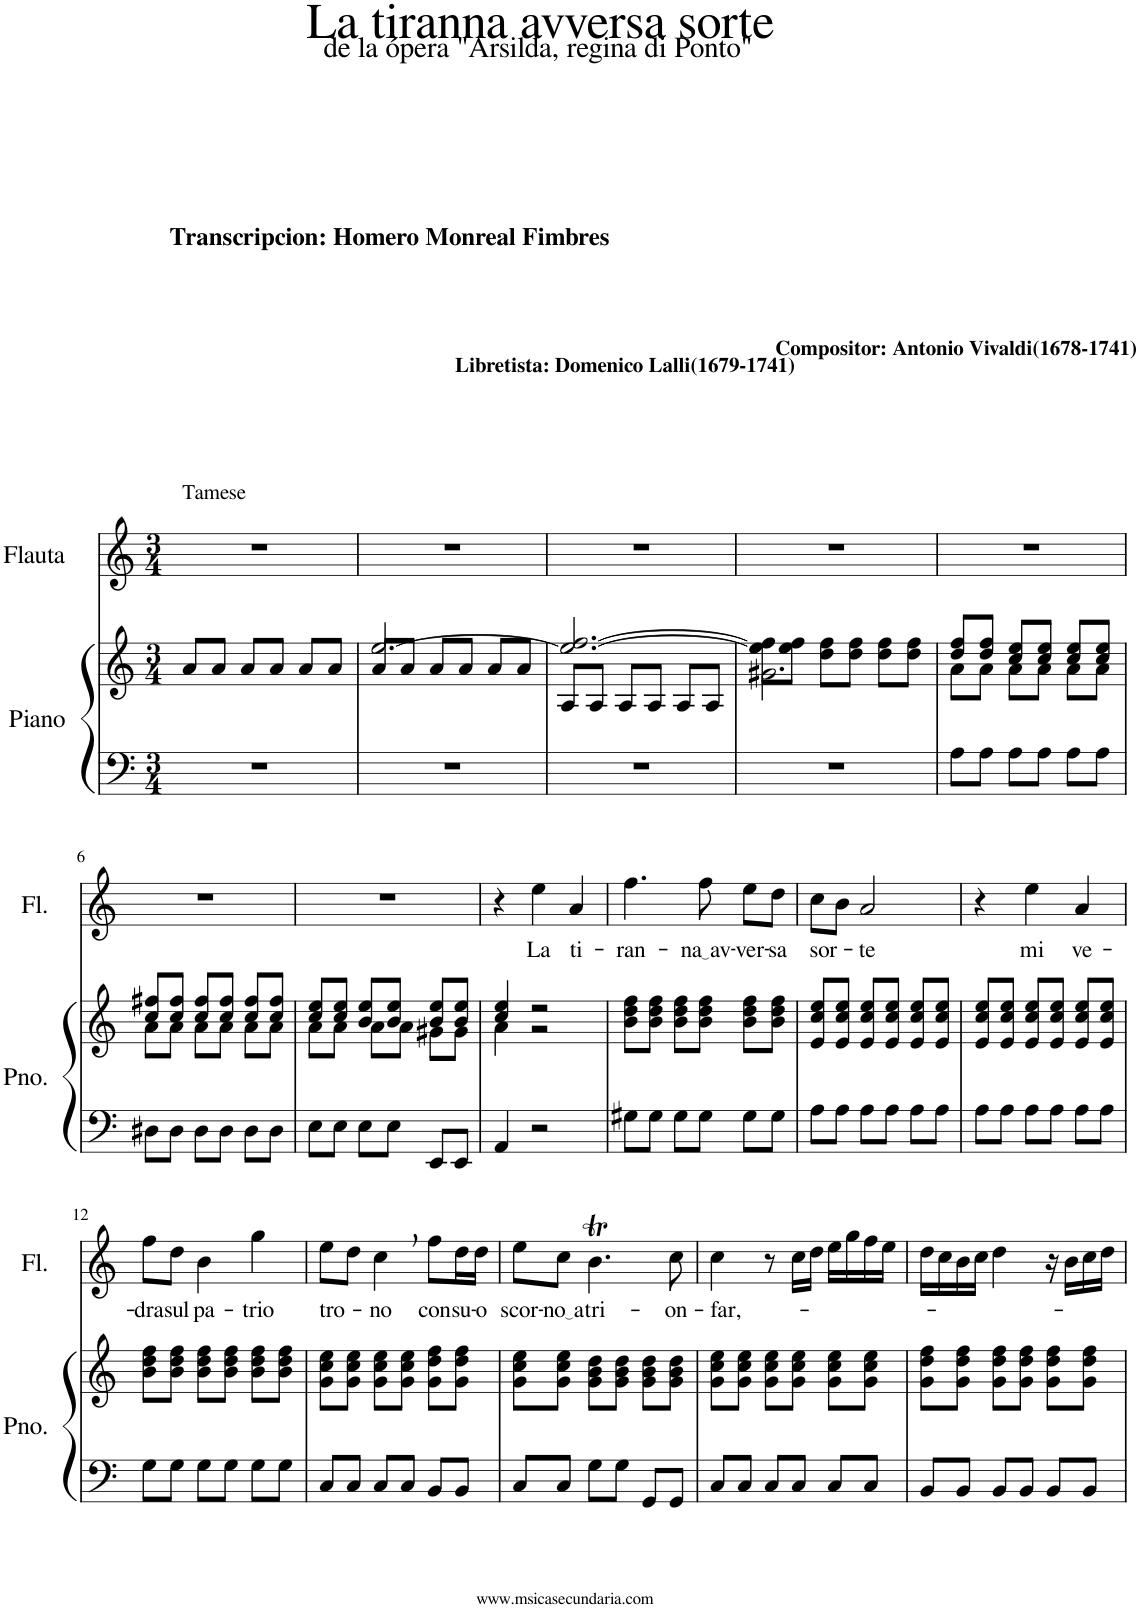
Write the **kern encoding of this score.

**kern	**kern	**kern	**text
*part2	*part2	*part1	*part1
*staff3	*staff2	*staff1	*staff1
*I"Piano	*	*I"Flauta	*
*I'Pno.	*	*I'Fl.	*
*clefF4	*clefG2	*clefG2	*
*k[]	*k[]	*k[]	*
*M3/4	*M3/4	*M3/4	*
=1	=1	=1	=1
!	!	!LO:TX:a:t=Tamese	!
2.r	8a/L	2.r	.
.	8a/J	.	.
.	8a/L	.	.
.	8a/J	.	.
.	8a/L	.	.
.	8a/J	.	.
=2	=2	=2	=2
*	*^	*	*
2.r	8a/L	[2.ee/	2.r	.
.	8a/J	.	.	.
.	8a/L	.	.	.
.	8a/J	.	.	.
.	8a/L	.	.	.
.	8a/J	.	.	.
=3	=3	=3	=3	=3
2.r	8A/L	2.ee/_ [2.ff/	2.r	.
.	8A/J	.	.	.
.	8A/L	.	.	.
.	8A/J	.	.	.
.	8A/L	.	.	.
.	8A/J	.	.	.
=4	=4	=4	=4	=4
2.r	2.g#X\	8ee\] 8ff\]L	2.r	.
.	.	8ee\ 8ff\J	.	.
.	.	8dd\ 8ff\L	.	.
.	.	8dd\ 8ff\J	.	.
.	.	8dd\ 8ff\L	.	.
.	.	8dd\ 8ff\J	.	.
=5	=5	=5	=5	=5
8A\L	8dd/ 8ff/L	8a\L	2.r	.
8A\J	8dd/ 8ff/J	8a\J	.	.
8A\L	8cc/ 8ee/L	8a\L	.	.
8A\J	8cc/ 8ee/J	8a\J	.	.
8A\L	8cc/ 8ee/L	8a\L	.	.
8A\J	8cc/ 8ee/J	8a\J	.	.
!!LO:LB:g=z
=6	=6	=6	=6	=6
8D#X\L	8cc/ 8ff#X/L	8a\L	2.r	.
8D#\J	8cc/ 8ff#/J	8a\J	.	.
8D#\L	8cc/ 8ff#/L	8a\L	.	.
8D#\J	8cc/ 8ff#/J	8a\J	.	.
8D#\L	8cc/ 8ff#/L	8a\L	.	.
8D#\J	8cc/ 8ff#/J	8a\J	.	.
=7	=7	=7	=7	=7
8E\L	8cc/ 8ee/L	8a\L	2.r	.
8E\J	8cc/ 8ee/J	8a\J	.	.
8E\L	8b/ 8ee/L	8a\L	.	.
8E\J	8b/ 8ee/J	8a\J	.	.
8EE/L	8b/ 8ee/L	8g#X\L	.	.
8EE/J	8b/ 8ee/J	8g#\J	.	.
=8	=8	=8	=8	=8
4AA/	4cc/ 4ee/	4a\	4r	.
!	!	!	!	!LO:LY:b
2r	2r	2r	4ee\	La
!	!	!	!	!LO:LY:b
.	.	.	4a/	ti-
*	*v	*v	*	*
=9	=9	=9	=9
!	!	!	!LO:LY:b
8G#X\L	8b\ 8dd\ 8ff\L	4.ff\	-ran-
8G#\J	8b\ 8dd\ 8ff\J	.	.
8G#\L	8b\ 8dd\ 8ff\L	.	.
!	!	!	!LO:LY:b
8G#\J	8b\ 8dd\ 8ff\J	8ff\	na av
!	!	!	!LO:LY:b
8G#\L	8b\ 8dd\ 8ff\L	8ee\L	-ver-
!	!	!	!LO:LY:b
8G#\J	8b\ 8dd\ 8ff\J	8dd\J	-sa
=10	=10	=10	=10
!	!	!	!LO:LY:b
8A\L	8e/ 8cc/ 8ee/L	8cc\L	sor-
8A\J	8e/ 8cc/ 8ee/J	8b\J	.
!	!	!	!LO:LY:b
8A\L	8e/ 8cc/ 8ee/L	2a/	-te
8A\J	8e/ 8cc/ 8ee/J	.	.
8A\L	8e/ 8cc/ 8ee/L	.	.
8A\J	8e/ 8cc/ 8ee/J	.	.
=11	=11	=11	=11
8A\L	8e/ 8cc/ 8ee/L	4r	.
8A\J	8e/ 8cc/ 8ee/J	.	.
!	!	!	!LO:LY:b
8A\L	8e/ 8cc/ 8ee/L	4ee\	mi
8A\J	8e/ 8cc/ 8ee/J	.	.
!	!	!	!LO:LY:b
8A\L	8e/ 8cc/ 8ee/L	4a/	ve-
8A\J	8e/ 8cc/ 8ee/J	.	.
!!LO:LB:g=z
=12	=12	=12	=12
!	!	!	!LO:LY:b
8G\L	8b\ 8dd\ 8ff\L	8ff\L	-dra
!	!	!	!LO:LY:b
8G\J	8b\ 8dd\ 8ff\J	8dd\J	sul
!	!	!	!LO:LY:b
8G\L	8b\ 8dd\ 8ff\L	4b\	pa-
8G\J	8b\ 8dd\ 8ff\J	.	.
!	!	!	!LO:LY:b
8G\L	8b\ 8dd\ 8ff\L	4gg\	-trio
8G\J	8b\ 8dd\ 8ff\J	.	.
=13	=13	=13	=13
!	!	!	!LO:LY:b
8C/L	8g\ 8cc\ 8ee\L	8ee\L	tro-
8C/J	8g\ 8cc\ 8ee\J	8dd\J	.
!	!	!	!LO:LY:b
8C/L	8g\ 8cc\ 8ee\L	4cc,\	-no
8C/J	8g\ 8cc\ 8ee\J	.	.
!	!	!	!LO:LY:b
8BB/L	8g\ 8dd\ 8ff\L	8ff\L	con
!	!	!	!LO:LY:b
8BB/J	8g\ 8dd\ 8ff\J	16dd\L	su-
!	!	!	!LO:LY:b
.	.	16dd\JJ	-o
=14	=14	=14	=14
!	!	!	!LO:LY:b
8C/L	8g\ 8cc\ 8ee\L	8ee\L	scor-
!	!	!	!LO:LY:b
8C/J	8g\ 8cc\ 8ee\J	8cc\J	no a
!	!	!	!LO:LY:b
8G\L	8g\ 8b\ 8dd\L	4.bt\	tri-
8G\J	8g\ 8b\ 8dd\J	.	.
8GG/L	8g\ 8b\ 8dd\L	.	.
!	!	!	!LO:LY:b
8GG/J	8g\ 8b\ 8dd\J	8cc\	-on-
=15	=15	=15	=15
!	!	!	!LO:LY:b
8C/L	8g\ 8cc\ 8ee\L	4cc\	-far,-
8C/J	8g\ 8cc\ 8ee\J	.	.
8C/L	8g\ 8cc\ 8ee\L	8r	.
8C/J	8g\ 8cc\ 8ee\J	16cc\LL	.
.	.	16dd\JJ	.
8C/L	8g\ 8cc\ 8ee\L	16ee\LL	.
.	.	16gg\	.
8C/J	8g\ 8cc\ 8ee\J	16ff\	.
.	.	16ee\JJ	.
=16	=16	=16	=16
8BB/L	8g\ 8dd\ 8ff\L	16dd\LL	.
.	.	16cc\	.
8BB/J	8g\ 8dd\ 8ff\J	16b\	.
.	.	16cc\JJ	.
8BB/L	8g\ 8dd\ 8ff\L	4dd\	.
8BB/J	8g\ 8dd\ 8ff\J	.	.
8BB/L	8g\ 8dd\ 8ff\L	16r	.
.	.	16b\LL	.
8BB/J	8g\ 8dd\ 8ff\J	16cc\	.
.	.	16dd\JJ	.
=	=	=	=
*-	*-	*-	*-
